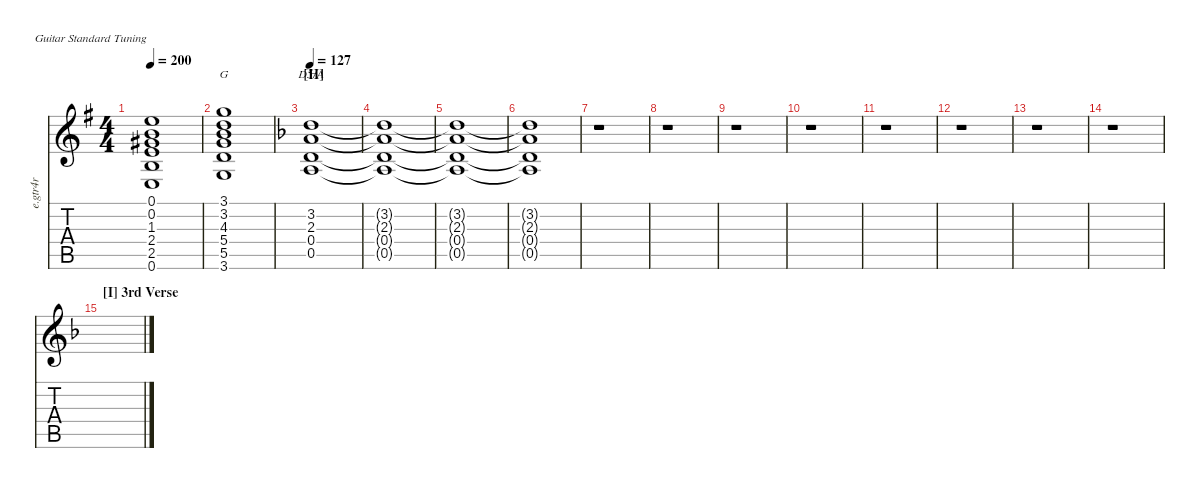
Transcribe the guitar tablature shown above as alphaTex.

\defaultSystemsLayout 4
\hideDynamics
\bracketExtendMode nobrackets
\track ("E.Guitar III (Right)" "e.gtr4r") {instrument distortionguitar}
\staff {score tabs}
\tuning (E4 B3 G3 D3 A2 E2)
\chord ("G" 3 3 4 5 5 3) {showdiagram false showfingering false barre (3 3)}
\chord ("D5/A" x 3 2 0 0 x) {showdiagram false showfingering false}
\ts (4 4)
\tempo 200
\clef g2
\ks g
(0.6{acc forcenatural} 2.5{acc forcenatural} 2.4{acc forcenatural} 1.3{acc #} 0.2{acc forcenatural} 0.1{acc forcenatural}).1{dy mf beam Up beam merge} |
(3.6{acc forcenatural} 5.5{acc forcenatural} 5.4{acc forcenatural} 4.3{acc forcenatural} 3.2{acc forcenatural} 3.1{acc forcenatural}).1{ch "G" beam Up beam merge} |
\section ("H" "")
\tempo 127
\ks f
(0.5{acc forcenatural} 0.4{acc forcenatural} 2.3{acc forcenatural} 3.2{acc forcenatural}).1{ch "D5/A" beam Up} |
(0.5{t acc forcenatural} 0.4{t acc forcenatural} 2.3{t acc forcenatural} 3.2{t acc forcenatural}).1{beam Up} |
(0.5{t acc forcenatural} 0.4{t acc forcenatural} 2.3{t acc forcenatural} 3.2{t acc forcenatural}).1{beam Up} |
(0.5{t acc forcenatural} 0.4{t acc forcenatural} 2.3{t acc forcenatural} 3.2{t acc forcenatural}).1{beam Up} |
r.1{beam Down} |
r.1{beam Down} |
r.1{beam Down} |
r.1{beam Down} |
r.1{beam Down} |
r.1{beam Down} |
r.1{beam Down} |
r.1{beam Down} |
\section ("I" "3rd Verse")
